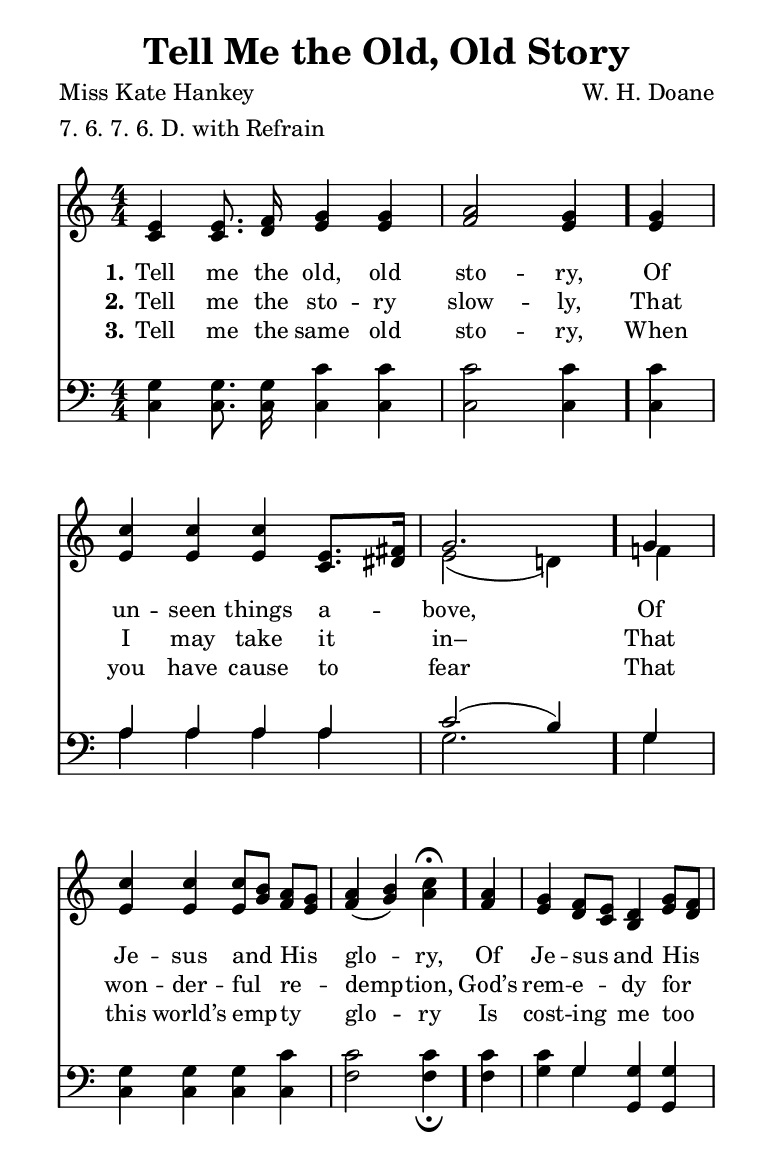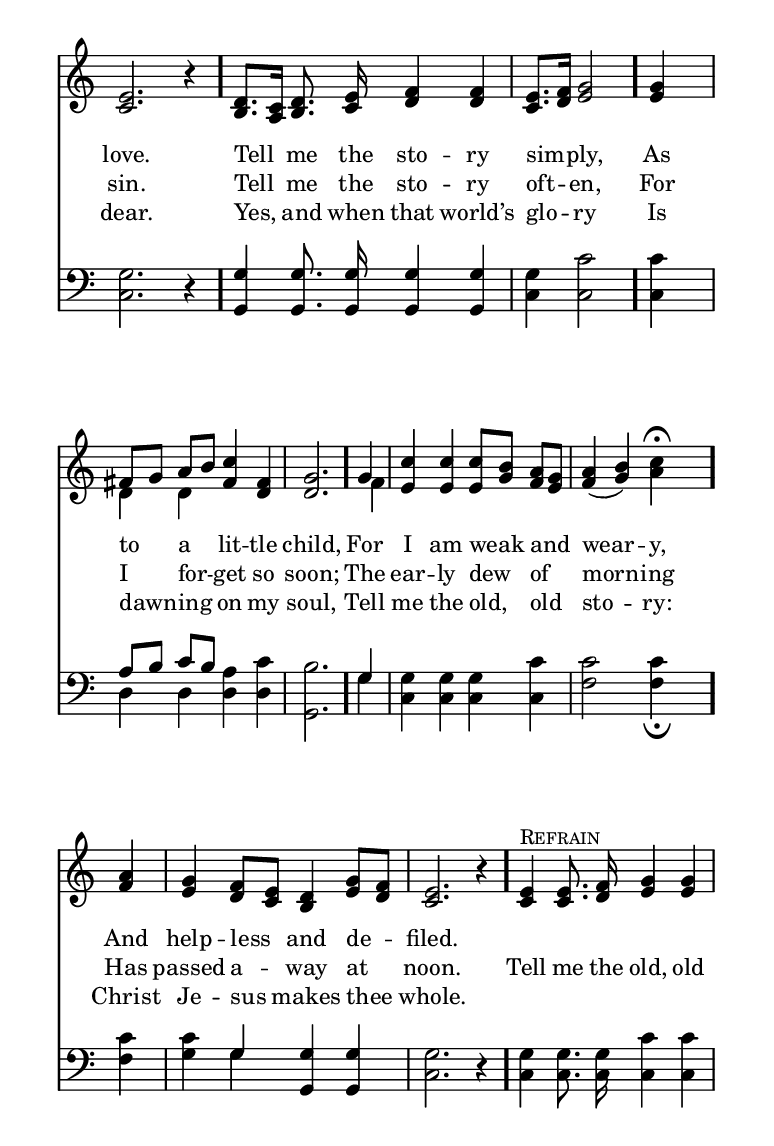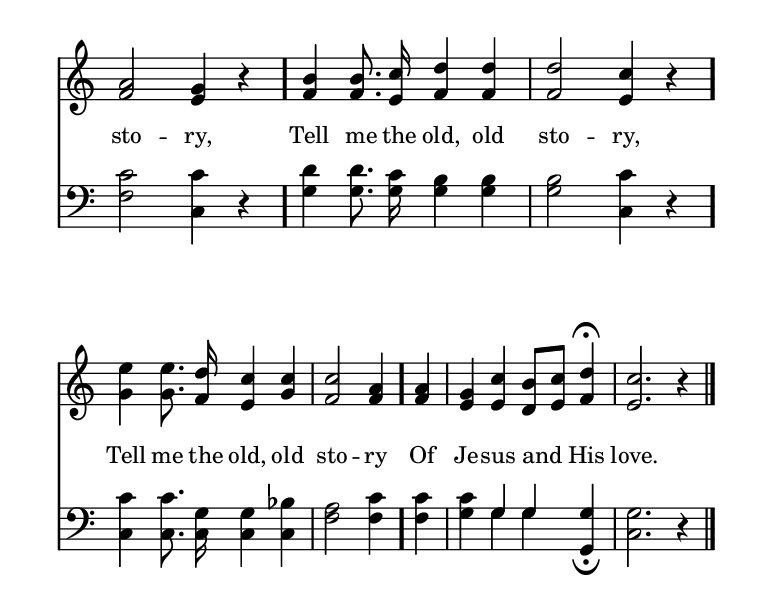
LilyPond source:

\include "common/global.ily"
\paper {
  \include "common/paper.ily"
  systems-per-page = ##f
}

\header{
  %gospel
  hymnnumber = "37"
  title = "Tell Me the Old, Old Story"
  tunename = ""
  meter = "7. 6. 7. 6. D. with Refrain"
  poet = "Miss Kate Hankey"
  composer = "W. H. Doane"
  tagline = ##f
}

% for fermata in MIDI
ta = { \tempo 4=80 }
tb = { \tempo 4=32 }

patternAA = { \ta c4 c8. c16 c4 c4 | c2 c4 }
patternBA = { \ta c4 | c4 c4 c4 c8.[ c16] | c2. }
patternBB = { \ta c4 | c4 c4 c4 c8.[ c16] | c2( c4) }
patternBC = { \ta c4 | c4 c4 c4 c4        | c2( c4) }
patternBD = { \ta c4 | c4 c4 c4 c4        | c2.     }
patternCA = { \ta c4 | c4 c4 c8[ c8] c8[ c8] | c4( c4) \tb c4 }
patternCB = { \ta c4 | c4 c4 c4      c4      | c2      \tb c4 }
patternCC = { \ta c4 | c4 c4 c8[ c8] c8[ c8] | c4( c4) \tb c4 }
patternCD = { \ta c4 | c4 c4 c4      c4      | c2      \tb c4 }
patternDA = { \ta c4 | c4 c8[ c8] c4 c8[ c8] | c2. c4 }
patternDB = { \ta c4 | c4 c4      c4 c4      | c2. c4 }
patternEA = { \ta c8.[ c16] c8. c16 c4 c4 | c8.[ c16] c2 }
patternEB = { \ta c4        c8. c16 c4 c4 | c4        c2 }
patternFA = { \ta c4 | c8[ c8] c8[ c8] c4 c4 | c2. }
patternFB = { \ta c4 | c4      c4      c4 c4 | c2. }
patternGA = { \ta c4 c8. c16 c4 c4 | c2 c4 c4 }
patternGB = { \ta c4 c8. c16 c4 c4 | c2 c4 }
patternHA = { \ta c4 | c4 c4 c8[ c8] \tb c4 \ta | c2. c4 }
patternHB = { \ta c4 | c4 c4 c4      \tb c4 \ta | c2. c4 }
patternHC = { \ta c4 | c4 c4 c8[ c8] \tb c4 \ta | c2. c4 }
patternHD = { \ta c4 | c4 c4 c4      \tb c4 \ta | c2. c4 }

global = {
  \include "common/overrides.ily"
  \override Staff.TimeSignature.style = #'numbered
  \time 4/4
  \override Score.MetronomeMark.transparent = ##t % hide all fermata changes too
  \ta
  \key c \major
  \autoBeamOff
}

notesSoprano = {
\global
\relative c' {

  \changePitch \patternAA { e e f g g | a g }
  \changePitch \patternBA { g | c c c e, fis | g }
  \changePitch \patternCA { g | c c c b a g | a b c\fermata }
  \changePitch \patternDA { a | g f e d g f | e r }

  \changePitch \patternEA { d c d e f f | e f g }
  \changePitch \patternFA { g | fis g a b c fis, | g }
  \changePitch \patternCA { g | c c c b a g | a b c\fermata }
  \changePitch \patternDA { a | g f e d g f | e r }

  << s^\markup { \small \caps "Refrain" }
  \changePitch \patternGA { e e f g g | a g r } >>
  \changePitch \patternGA { b b c d d | d c r }
  \changePitch \patternGB { e e d c c | c a }
  \changePitch \patternHA { a | g c b c d\fermata | c r }

  \bar "|."

}
}

notesAlto = {
\global
\relative e' {

  \changePitch \patternAA { c c d e e | f e }
  \changePitch \patternBB { e | e e e c dis | e d! }
  \changePitch \patternCC { f! | e e e g f e | f g a }
  \changePitch \patternDA { f | e d c b e d | c r }

  \changePitch \patternEA { b a b c d d | c d e }
  \changePitch \patternFB { e | d d fis d | d }
  \changePitch \patternCC { f | e e e g f e | f g a }
  \changePitch \patternDA { f | e d c b e d | c r }

  \changePitch \patternGA { c c d e e | f e r }
  \changePitch \patternGA { f f e f f | f e r }
  \changePitch \patternGB { g g f e g | f f }
  \changePitch \patternHC { f | e e d e f | e r }

}
}

notesTenor = {
\global
\relative a {

  \changePitch \patternAA { g g g c c | c c }
  \changePitch \patternBC { c a a a a | c b }
  \changePitch \patternCD { g | g g g c | c c }
  \changePitch \patternDB { c | c g g g | g r }

  \changePitch \patternEB { g g g g g | g c }
  \changePitch \patternFA { c a b c b a c | b }
  \changePitch \patternCD { g | g g g c | c c }
  \changePitch \patternDB { c | c g g g | g r }

  \changePitch \patternGA { g g g c c | c c r }
  \changePitch \patternGA { d d c b b | b c r }
  \changePitch \patternGB { c c g g bes | a c }
  \changePitch \patternHD { c | c g g g | g r }

}
}

notesBass = {
\global
\relative f {

  \changePitch \patternAA { c c c c c | c c }
  \changePitch \patternBD { c | a' a a a | g }
  \changePitch \patternCB { g | c, c c c | f f_\fermata }
  \changePitch \patternDB { f | g g g, g | c r }

  \changePitch \patternEB { g g g g g | c c }
  \changePitch \patternFB { c | d d d d | g, }
  \changePitch \patternCB { g' | c, c c c | f f_\fermata }
  \changePitch \patternDB { f | g g g, g | c r }

  \changePitch \patternGA { c c c c c | f c r }
  \changePitch \patternGA { g' g g g g | g c, r }
  \changePitch \patternGB { c c c c c | f f }
  \changePitch \patternHB { f | g g g g,_\fermata | c r }

}
}

Refrain = \lyricmode {

Tell me the old, old sto -- ry, \bar "."
Tell me the old, old sto -- ry, \bar "."
Tell me the old, old sto -- ry \bar "."
Of Je -- sus and His love. \bar "."

}

wordsA = \lyricmode {
\set stanza = "1."

Tell me the old, old sto -- ry, \bar "."
Of un -- seen things a -- bove, \bar "."
Of Je -- sus and His glo -- ry, \bar "."
Of Je -- sus and His love. \bar "."
Tell me the sto -- ry sim -- ply, \bar "."
As to a lit -- tle child, \bar "."
For I am weak and wear -- y, \bar "."
And help -- less and de -- filed. \bar "."

}

wordsB = \lyricmode {
\set stanza = "2."

Tell me the sto -- ry slow -- ly,
That I may take it in–
That won -- der -- ful re -- demp -- tion,
God’s rem -- e -- dy for sin.
Tell me the sto -- ry oft -- en,
For I for -- get so soon;
The ear -- ly dew of morn -- ing
Has passed a -- way at noon.

\Refrain

}

wordsC = \lyricmode {
\set stanza = "3."

Tell me the same old sto -- ry,
When you have cause to fear
That this world’s emp -- ty glo -- ry
Is cost -- ing me too dear.
Yes, and when that world’s glo -- ry
Is dawn -- ing on my soul,
Tell me the old, old sto -- ry:
Christ Je -- sus makes thee whole.

}

\score {
  \context ChoirStaff <<
    \context Staff = upper <<
      \set Staff.autoBeaming = ##f
      \set ChoirStaff.systemStartDelimiter = #'SystemStartBar
      \set ChoirStaff.printPartCombineTexts = ##f
      \partcombine #'(2 . 9) \notesSoprano \notesAlto
      \context NullVoice = sopranos { \voiceOne << \notesSoprano >> }
      \context Lyrics = one   \lyricsto sopranos \wordsA
      \context Lyrics = two   \lyricsto sopranos \wordsB
      \context Lyrics = three \lyricsto sopranos \wordsC
    >>
    \context Staff = men <<
      \set Staff.autoBeaming = ##f
      \clef bass
      \set ChoirStaff.printPartCombineTexts = ##f
      \partcombine #'(2 . 9) \notesTenor \notesBass
    >>
  >>
  \layout {
    \include "common/layout.ily"
  }
  \midi{
    \include "common/midi.ily"
  }
}

\version "2.19.49"  % necessary for upgrading to future LilyPond versions.

% vi:set et ts=2 sw=2 ai nocindent syntax=lilypond:
